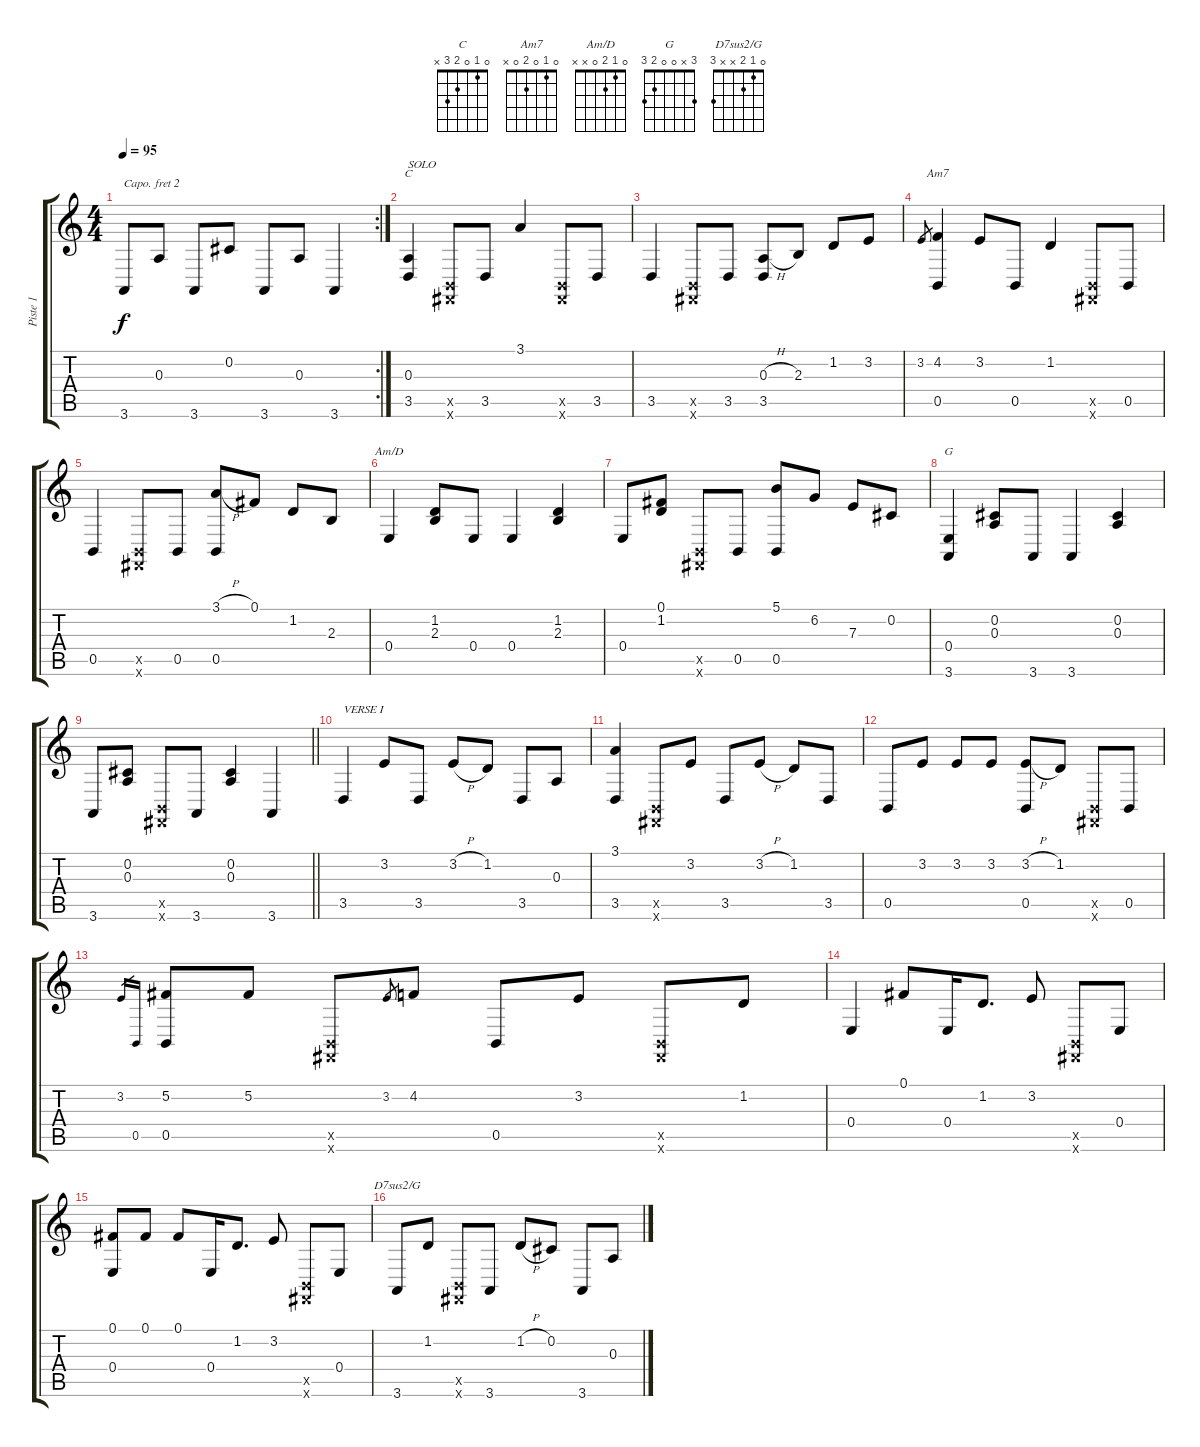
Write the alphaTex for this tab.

\track ("Piste 1" "Piste 1") {instrument acousticgrandpiano}
\staff {score tabs}
\capo 2
\tuning (E4 B3 G3 D3 A2 E2) {hide}
\chord ("C" 0 1 0 2 3 x)
\chord ("Am7" 0 1 0 2 0 x)
\chord ("Am/D" 0 1 2 0 x x)
\chord ("G" 3 x 0 0 2 3)
\chord ("D7sus2/G" 0 1 2 x x 3)
\rc 2
\ts (4 4)
\tempo 95
\clef g2
\ks c
3.6.8{dy f} 0.3.8 3.6.8 0.2.8 3.6.8 0.3.8 3.6.4 |
(0.3 3.5).4{ch "C" txt "SOLO"} (0.5{x} 0.6{x}).8 3.5.8 3.1.4 (0.5{x} 0.6{x}).8 3.5.8 |
3.5.4 (0.5{x} 0.6{x}).8 3.5.8 (0.3{h} 3.5).8 2.3.8 1.2.8 3.2.8 |
3.2.8{gr} (4.2 0.5).4{ch "Am7"} 3.2.8 0.5.8 1.2.4 (0.5{x} 0.6{x}).8 0.5.8 |
0.5.4 (0.5{x} 0.6{x}).8 0.5.8 (3.1{h} 0.5).8 0.1.8 1.2.8 2.3.8 |
0.4.4{ch "Am/D"} (1.2 2.3).8 0.4.8 0.4.4 (1.2 2.3).4 |
0.4.8 (0.1 1.2).8 (0.5{x} 0.6{x}).8 0.5.8 (5.1 0.5).8 6.2.8 7.3.8 0.2.8 |
(0.4 3.6).4{ch "G"} (0.2 0.3).8 3.6.8 3.6.4 (0.2 0.3).4 |
\barLineRight lightlight
3.6.8 (0.2 0.3).8 (0.5{x} 0.6{x}).8 3.6.8 (0.2 0.3).4 3.6.4 |
3.5.4{txt "VERSE I"} 3.2.8 3.5.8 3.2{h}.8 1.2.8 3.5.8 0.3.8 |
(3.1 3.5).4 (0.5{x} 0.6{x}).8 3.2.8 3.5.8 3.2{h}.8 1.2.8 3.5.8 |
0.5.8 3.2.8 3.2.8 3.2.8 (3.2{h} 0.5).8 1.2.8 (0.5{x} 0.6{x}).8 0.5.8 |
3.2.16{gr} 0.5.16{gr} (5.2 0.5).8 5.2.8 (0.5{x} 0.6{x}).8 3.2.8{gr} 4.2.8 0.5.8 3.2.8 (0.5{x} 0.6{x}).8 1.2.8 |
0.4.4 0.1.8 0.4.16 1.2.8{d} 3.2.8 (0.5{x} 0.6{x}).8 0.4.8 |
(0.1 0.4).8 0.1.8 0.1.8 0.4.16 1.2.8{d} 3.2.8 (0.5{x} 0.6{x}).8 0.4.8 |
3.6.8{ch "D7sus2/G"} 1.2.8 (0.5{x} 0.6{x}).8 3.6.8 1.2{h}.8 0.2.8 3.6.8 0.3.8
